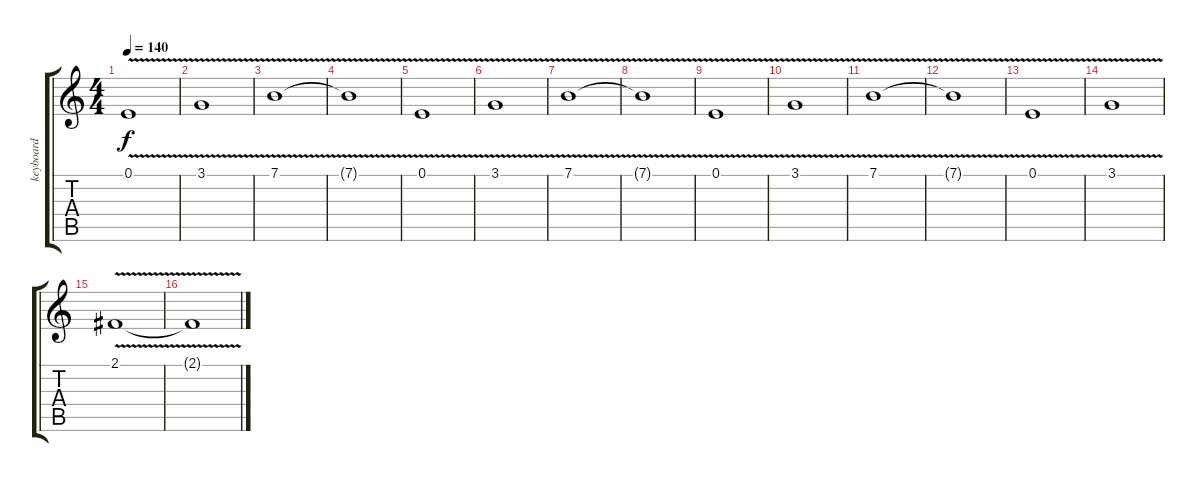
\track ("keyboard" "keyboard") {instrument lead3calliope}
\staff {score tabs}
\tuning (E4 B3 G3 D3 A2 E2) {hide}
\ts (4 4)
\tempo 140
\clef g2
\ks c
0.1{v}.1{dy f instrument lead3calliope} |
3.1{v}.1 |
7.1{v}.1 |
7.1{t}.1 |
0.1{v}.1 |
3.1{v}.1 |
7.1{v}.1 |
7.1{t}.1 |
0.1{v}.1 |
3.1{v}.1 |
7.1{v}.1 |
7.1{t}.1 |
0.1{v}.1 |
3.1{v}.1 |
2.1{v}.1 |
2.1{t}.1
